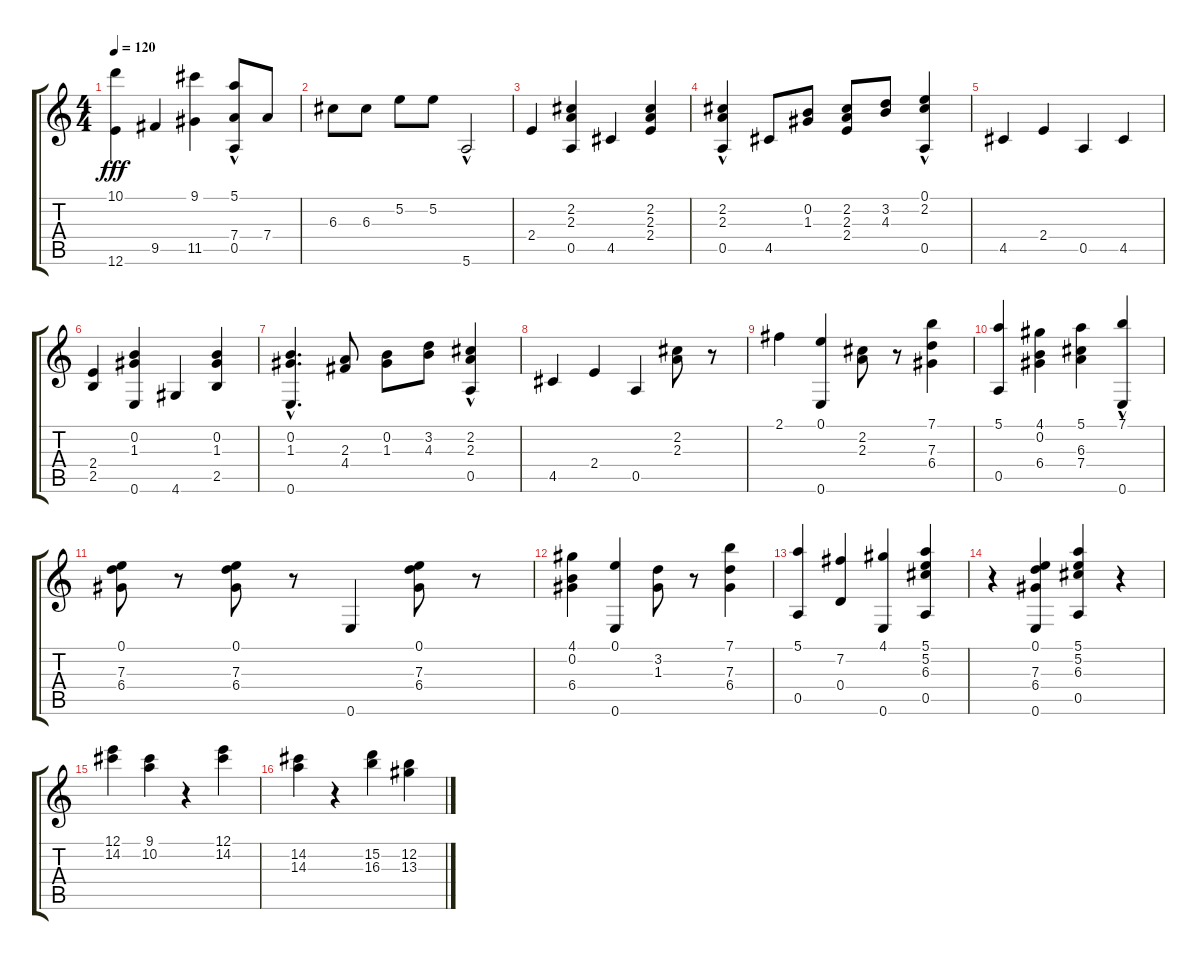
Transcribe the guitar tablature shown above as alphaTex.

\track "" {instrument acousticguitarnylon}
\staff {score tabs}
\tuning (E4 B3 G3 D3 A2 E2) {hide}
\ts (4 4)
\tempo 120
\clef g2
\ks c
(10.1 12.6).4{dy fff} 9.5.4 (9.1 11.5).4 (5.1{hac} 7.4 0.5{hac}).8 7.4.8 |
6.3.8 6.3.8 5.2.8 5.2.8 5.6{hac}.2 |
2.4.4 (2.2 2.3 0.5).4 4.5.4 (2.2 2.3 2.4).4 |
(2.2{hac} 2.3{hac} 0.5).4 4.5.8 (0.2 1.3).8 (2.2 2.3 2.4).8 (3.2 4.3).8 (0.1{hac} 2.2{hac} 0.5).4 |
4.5.4 2.4.4 0.5.4 4.5.4 |
(2.4 2.5).4 (0.2 1.3 0.6).4 4.6.4 (0.2 1.3 2.5).4 |
(0.2{hac} 1.3{hac} 0.6{hac}).4{d} (2.3 4.4).8 (0.2 1.3).8 (3.2 4.3).8 (2.2{hac} 2.3{hac} 0.5).4 |
4.5.4 2.4.4 0.5.4 (2.2 2.3).8 r.8 |
2.1.4 (0.1 0.6).4 (2.2 2.3).8 r.8 (7.1 7.3 6.4).4 |
(5.1 0.5).4 (4.1 0.2 6.4).4 (5.1 6.3 7.4).4 (7.1{hac} 0.6).4 |
(0.1 7.3 6.4).8 r.8 (0.1 7.3 6.4).8 r.8 0.6.4 (0.1 7.3 6.4).8 r.8 |
(4.1 0.2 6.4).4 (0.1 0.6).4 (3.2 1.3).8 r.8 (7.1 7.3 6.4).4 |
(5.1 0.5).4 (7.2 0.4).4 (4.1 0.6).4 (5.1 5.2 6.3 0.5).4 |
r.4 (0.1 7.3 6.4 0.6).4 (5.1 5.2 6.3 0.5).4 r.4 |
(12.1 14.2).4 (9.1 10.2).4 r.4 (12.1 14.2).4 |
(14.2 14.3).4 r.4 (15.2 16.3).4 (12.2 13.3).4
